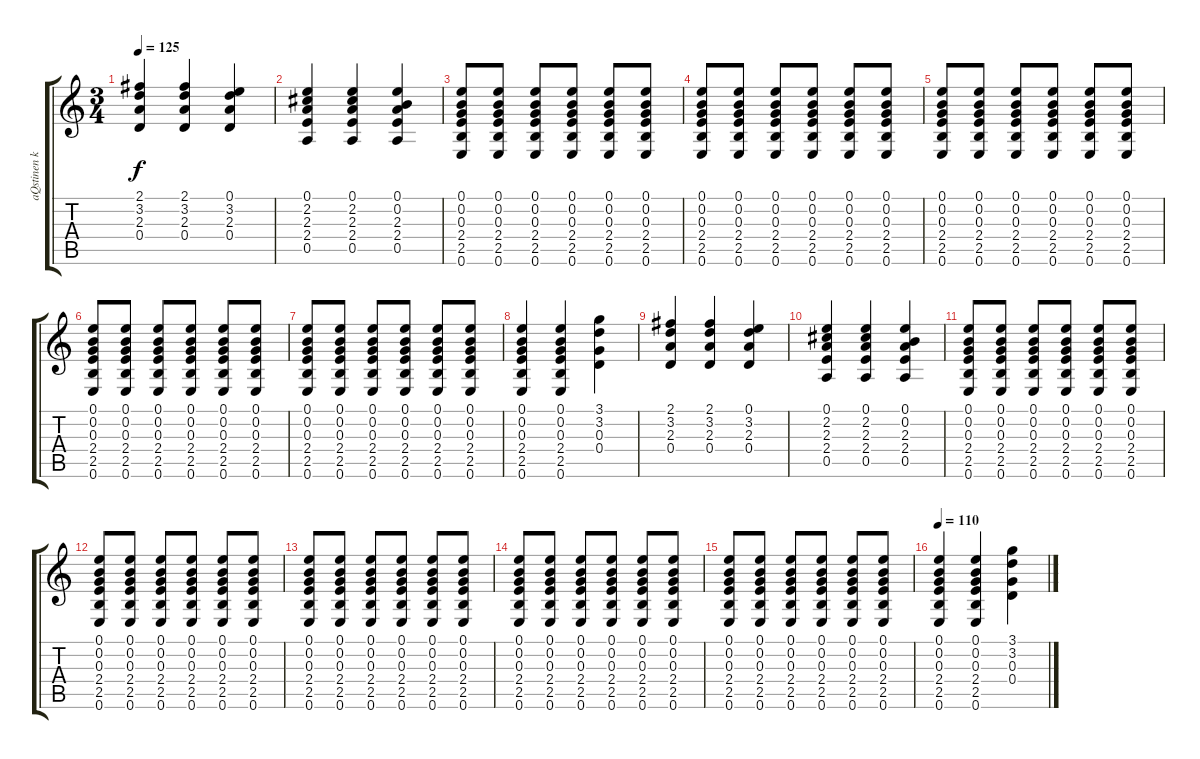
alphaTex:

\track ("aQstinen keetara X-trana niinQ" "aQstinen k") {instrument acousticguitarsteel}
\staff {score tabs}
\tuning (E4 B3 G3 D3 A2 E2) {hide}
\ts (3 4)
\tempo 125
\clef g2
\ks c
(2.1 3.2 2.3 0.4).4{dy f} (2.1 3.2 2.3 0.4).4 (0.1 3.2 2.3 0.4).4 |
(0.1 2.2 2.3 2.4 0.5).4 (0.1 2.2 2.3 2.4 0.5).4 (0.1 0.2 2.3 2.4 0.5).4 |
(0.1 0.2 0.3 2.4 2.5 0.6).8 (0.1 0.2 0.3 2.4 2.5 0.6).8 (0.1 0.2 0.3 2.4 2.5 0.6).8 (0.1 0.2 0.3 2.4 2.5 0.6).8 (0.1 0.2 0.3 2.4 2.5 0.6).8 (0.1 0.2 0.3 2.4 2.5 0.6).8 |
(0.1 0.2 0.3 2.4 2.5 0.6).8 (0.1 0.2 0.3 2.4 2.5 0.6).8 (0.1 0.2 0.3 2.4 2.5 0.6).8 (0.1 0.2 0.3 2.4 2.5 0.6).8 (0.1 0.2 0.3 2.4 2.5 0.6).8 (0.1 0.2 0.3 2.4 2.5 0.6).8 |
(0.1 0.2 0.3 2.4 2.5 0.6).8 (0.1 0.2 0.3 2.4 2.5 0.6).8 (0.1 0.2 0.3 2.4 2.5 0.6).8 (0.1 0.2 0.3 2.4 2.5 0.6).8 (0.1 0.2 0.3 2.4 2.5 0.6).8 (0.1 0.2 0.3 2.4 2.5 0.6).8 |
(0.1 0.2 0.3 2.4 2.5 0.6).8 (0.1 0.2 0.3 2.4 2.5 0.6).8 (0.1 0.2 0.3 2.4 2.5 0.6).8 (0.1 0.2 0.3 2.4 2.5 0.6).8 (0.1 0.2 0.3 2.4 2.5 0.6).8 (0.1 0.2 0.3 2.4 2.5 0.6).8 |
(0.1 0.2 0.3 2.4 2.5 0.6).8 (0.1 0.2 0.3 2.4 2.5 0.6).8 (0.1 0.2 0.3 2.4 2.5 0.6).8 (0.1 0.2 0.3 2.4 2.5 0.6).8 (0.1 0.2 0.3 2.4 2.5 0.6).8 (0.1 0.2 0.3 2.4 2.5 0.6).8 |
(0.1 0.2 0.3 2.4 2.5 0.6).4 (0.1 0.2 0.3 2.4 2.5 0.6).4 (3.1 3.2 0.3 0.4).4 |
(2.1 3.2 2.3 0.4).4 (2.1 3.2 2.3 0.4).4 (0.1 3.2 2.3 0.4).4 |
(0.1 2.2 2.3 2.4 0.5).4 (0.1 2.2 2.3 2.4 0.5).4 (0.1 0.2 2.3 2.4 0.5).4 |
(0.1 0.2 0.3 2.4 2.5 0.6).8 (0.1 0.2 0.3 2.4 2.5 0.6).8 (0.1 0.2 0.3 2.4 2.5 0.6).8 (0.1 0.2 0.3 2.4 2.5 0.6).8 (0.1 0.2 0.3 2.4 2.5 0.6).8 (0.1 0.2 0.3 2.4 2.5 0.6).8 |
(0.1 0.2 0.3 2.4 2.5 0.6).8 (0.1 0.2 0.3 2.4 2.5 0.6).8 (0.1 0.2 0.3 2.4 2.5 0.6).8 (0.1 0.2 0.3 2.4 2.5 0.6).8 (0.1 0.2 0.3 2.4 2.5 0.6).8 (0.1 0.2 0.3 2.4 2.5 0.6).8 |
(0.1 0.2 0.3 2.4 2.5 0.6).8 (0.1 0.2 0.3 2.4 2.5 0.6).8 (0.1 0.2 0.3 2.4 2.5 0.6).8 (0.1 0.2 0.3 2.4 2.5 0.6).8 (0.1 0.2 0.3 2.4 2.5 0.6).8 (0.1 0.2 0.3 2.4 2.5 0.6).8 |
(0.1 0.2 0.3 2.4 2.5 0.6).8 (0.1 0.2 0.3 2.4 2.5 0.6).8 (0.1 0.2 0.3 2.4 2.5 0.6).8 (0.1 0.2 0.3 2.4 2.5 0.6).8 (0.1 0.2 0.3 2.4 2.5 0.6).8 (0.1 0.2 0.3 2.4 2.5 0.6).8 |
(0.1 0.2 0.3 2.4 2.5 0.6).8 (0.1 0.2 0.3 2.4 2.5 0.6).8 (0.1 0.2 0.3 2.4 2.5 0.6).8 (0.1 0.2 0.3 2.4 2.5 0.6).8 (0.1 0.2 0.3 2.4 2.5 0.6).8 (0.1 0.2 0.3 2.4 2.5 0.6).8 |
\tempo 110
(0.1 0.2 0.3 2.4 2.5 0.6).4 (0.1 0.2 0.3 2.4 2.5 0.6).4 (3.1 3.2 0.3 0.4).4
